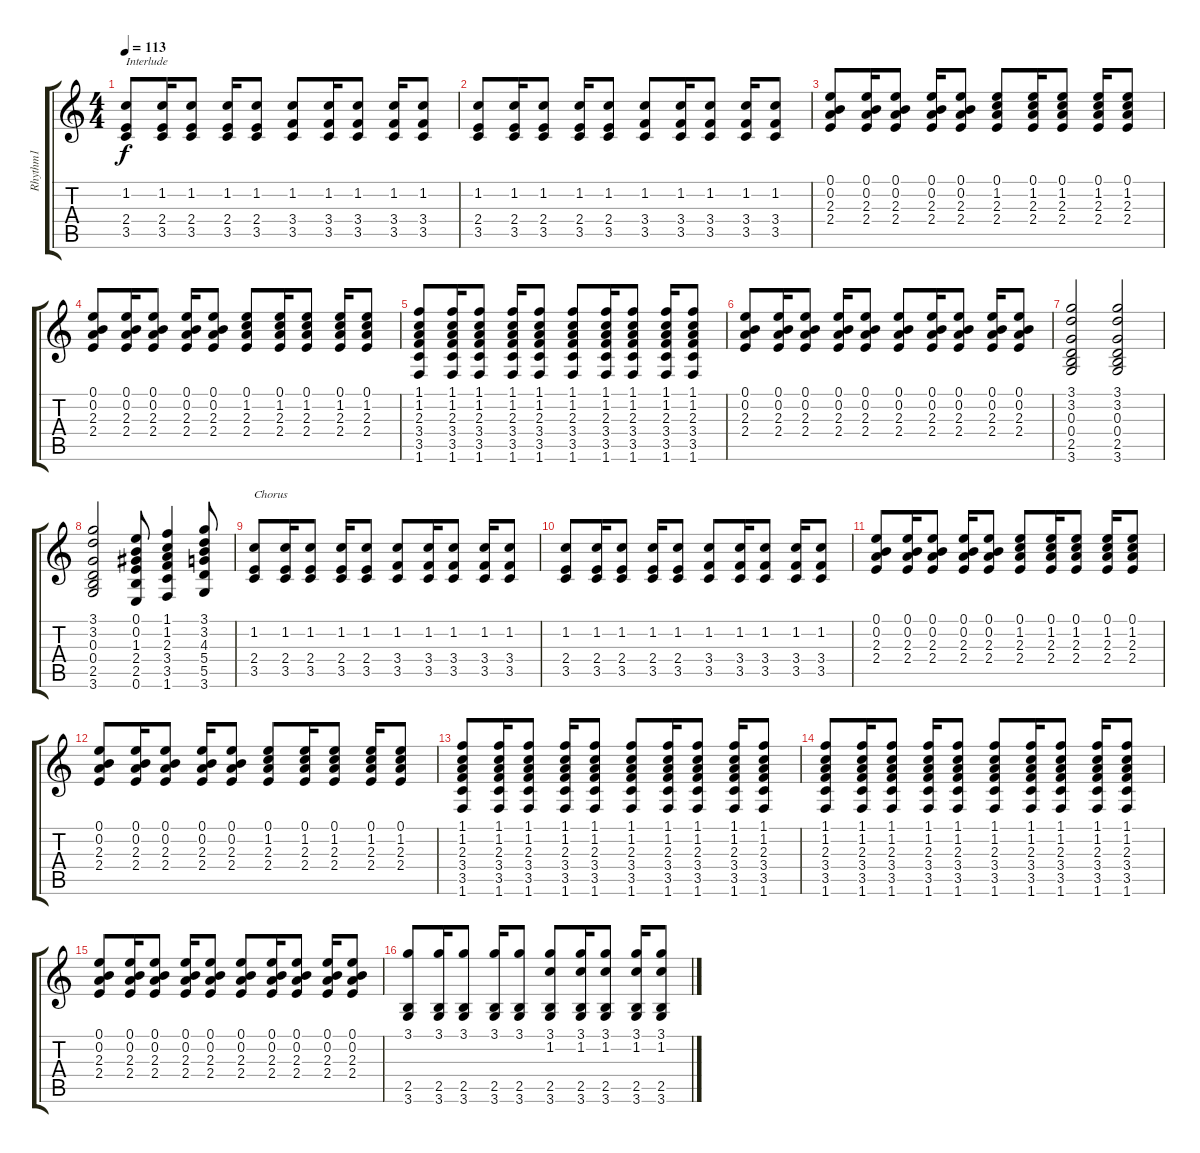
\track ("Rhythm1" "Rhythm1") {instrument acousticguitarsteel}
\staff {score tabs}
\tuning (E4 B3 G3 D3 A2 E2) {hide}
\ts (4 4)
\tempo 113
\clef g2
\ks c
(1.2 2.4 3.5).8{txt "Interlude" dy f} (1.2 2.4 3.5).16 (1.2 2.4 3.5).8 (1.2 2.4 3.5).16 (1.2 2.4 3.5).8 (1.2 3.4 3.5).8 (1.2 3.4 3.5).16 (1.2 3.4 3.5).8 (1.2 3.4 3.5).16 (1.2 3.4 3.5).8 |
(1.2 2.4 3.5).8 (1.2 2.4 3.5).16 (1.2 2.4 3.5).8 (1.2 2.4 3.5).16 (1.2 2.4 3.5).8 (1.2 3.4 3.5).8 (1.2 3.4 3.5).16 (1.2 3.4 3.5).8 (1.2 3.4 3.5).16 (1.2 3.4 3.5).8 |
(0.1 0.2 2.3 2.4).8 (0.1 0.2 2.3 2.4).16 (0.1 0.2 2.3 2.4).8 (0.1 0.2 2.3 2.4).16 (0.1 0.2 2.3 2.4).8 (0.1 1.2 2.3 2.4).8 (0.1 1.2 2.3 2.4).16 (0.1 1.2 2.3 2.4).8 (0.1 1.2 2.3 2.4).16 (0.1 1.2 2.3 2.4).8 |
(0.1 0.2 2.3 2.4).8 (0.1 0.2 2.3 2.4).16 (0.1 0.2 2.3 2.4).8 (0.1 0.2 2.3 2.4).16 (0.1 0.2 2.3 2.4).8 (0.1 1.2 2.3 2.4).8 (0.1 1.2 2.3 2.4).16 (0.1 1.2 2.3 2.4).8 (0.1 1.2 2.3 2.4).16 (0.1 1.2 2.3 2.4).8 |
(1.1 1.2 2.3 3.4 3.5 1.6).8 (1.1 1.2 2.3 3.4 3.5 1.6).16 (1.1 1.2 2.3 3.4 3.5 1.6).8 (1.1 1.2 2.3 3.4 3.5 1.6).16 (1.1 1.2 2.3 3.4 3.5 1.6).8 (1.1 1.2 2.3 3.4 3.5 1.6).8 (1.1 1.2 2.3 3.4 3.5 1.6).16 (1.1 1.2 2.3 3.4 3.5 1.6).8 (1.1 1.2 2.3 3.4 3.5 1.6).16 (1.1 1.2 2.3 3.4 3.5 1.6).8 |
(0.1 0.2 2.3 2.4).8 (0.1 0.2 2.3 2.4).16 (0.1 0.2 2.3 2.4).8 (0.1 0.2 2.3 2.4).16 (0.1 0.2 2.3 2.4).8 (0.1 0.2 2.3 2.4).8 (0.1 0.2 2.3 2.4).16 (0.1 0.2 2.3 2.4).8 (0.1 0.2 2.3 2.4).16 (0.1 0.2 2.3 2.4).8 |
(3.1 3.2 0.3 0.4 2.5 3.6).2 (3.1 3.2 0.3 0.4 2.5 3.6).2 |
(3.1 3.2 0.3 0.4 2.5 3.6).2 (0.1 0.2 1.3 2.4 2.5 0.6).8 (1.1 1.2 2.3 3.4 3.5 1.6).4 (3.1 3.2 4.3 5.4 5.5 3.6).8 |
(1.2 2.4 3.5).8{txt "Chorus"} (1.2 2.4 3.5).16 (1.2 2.4 3.5).8 (1.2 2.4 3.5).16 (1.2 2.4 3.5).8 (1.2 3.4 3.5).8 (1.2 3.4 3.5).16 (1.2 3.4 3.5).8 (1.2 3.4 3.5).16 (1.2 3.4 3.5).8 |
(1.2 2.4 3.5).8 (1.2 2.4 3.5).16 (1.2 2.4 3.5).8 (1.2 2.4 3.5).16 (1.2 2.4 3.5).8 (1.2 3.4 3.5).8 (1.2 3.4 3.5).16 (1.2 3.4 3.5).8 (1.2 3.4 3.5).16 (1.2 3.4 3.5).8 |
(0.1 0.2 2.3 2.4).8 (0.1 0.2 2.3 2.4).16 (0.1 0.2 2.3 2.4).8 (0.1 0.2 2.3 2.4).16 (0.1 0.2 2.3 2.4).8 (0.1 1.2 2.3 2.4).8 (0.1 1.2 2.3 2.4).16 (0.1 1.2 2.3 2.4).8 (0.1 1.2 2.3 2.4).16 (0.1 1.2 2.3 2.4).8 |
(0.1 0.2 2.3 2.4).8 (0.1 0.2 2.3 2.4).16 (0.1 0.2 2.3 2.4).8 (0.1 0.2 2.3 2.4).16 (0.1 0.2 2.3 2.4).8 (0.1 1.2 2.3 2.4).8 (0.1 1.2 2.3 2.4).16 (0.1 1.2 2.3 2.4).8 (0.1 1.2 2.3 2.4).16 (0.1 1.2 2.3 2.4).8 |
(1.1 1.2 2.3 3.4 3.5 1.6).8 (1.1 1.2 2.3 3.4 3.5 1.6).16 (1.1 1.2 2.3 3.4 3.5 1.6).8 (1.1 1.2 2.3 3.4 3.5 1.6).16 (1.1 1.2 2.3 3.4 3.5 1.6).8 (1.1 1.2 2.3 3.4 3.5 1.6).8 (1.1 1.2 2.3 3.4 3.5 1.6).16 (1.1 1.2 2.3 3.4 3.5 1.6).8 (1.1 1.2 2.3 3.4 3.5 1.6).16 (1.1 1.2 2.3 3.4 3.5 1.6).8 |
(1.1 1.2 2.3 3.4 3.5 1.6).8 (1.1 1.2 2.3 3.4 3.5 1.6).16 (1.1 1.2 2.3 3.4 3.5 1.6).8 (1.1 1.2 2.3 3.4 3.5 1.6).16 (1.1 1.2 2.3 3.4 3.5 1.6).8 (1.1 1.2 2.3 3.4 3.5 1.6).8 (1.1 1.2 2.3 3.4 3.5 1.6).16 (1.1 1.2 2.3 3.4 3.5 1.6).8 (1.1 1.2 2.3 3.4 3.5 1.6).16 (1.1 1.2 2.3 3.4 3.5 1.6).8 |
(0.1 0.2 2.3 2.4).8 (0.1 0.2 2.3 2.4).16 (0.1 0.2 2.3 2.4).8 (0.1 0.2 2.3 2.4).16 (0.1 0.2 2.3 2.4).8 (0.1 0.2 2.3 2.4).8 (0.1 0.2 2.3 2.4).16 (0.1 0.2 2.3 2.4).8 (0.1 0.2 2.3 2.4).16 (0.1 0.2 2.3 2.4).8 |
(3.1 2.5 3.6).8 (3.1 2.5 3.6).16 (3.1 2.5 3.6).8 (3.1 2.5 3.6).16 (3.1 2.5 3.6).8 (3.1 1.2 2.5 3.6).8 (3.1 1.2 2.5 3.6).16 (3.1 1.2 2.5 3.6).8 (3.1 1.2 2.5 3.6).16 (3.1 1.2 2.5 3.6).8
